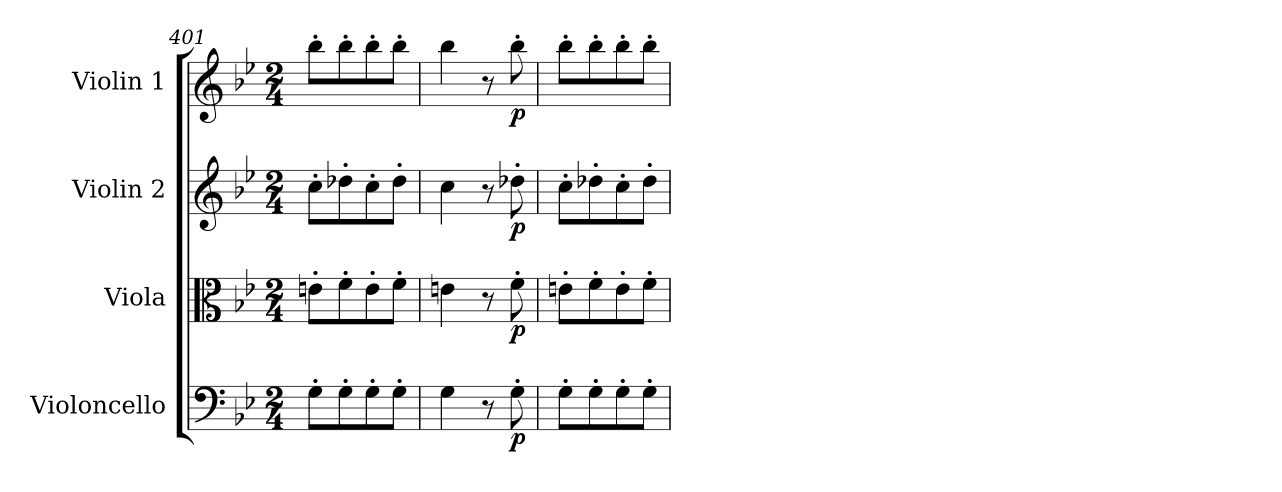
**kern	**dynam	**kern	**dynam	**kern	**dynam	**kern	**dynam
*part4	*part4	*part3	*part3	*part2	*part2	*part1	*part1
*staff4	*staff4	*staff3	*staff3	*staff2	*staff2	*staff1	*staff1
*I"Violoncello	*	*I"Viola	*	*I"Violin 2	*	*I"Violin 1	*
*I'Vc	*	*I'Vla	*	*I'Vln	*	*I'Vln	*
*clefF4	*	*clefC3	*	*clefG2	*	*clefG2	*
*k[b-e-]	*	*k[b-e-]	*	*k[b-e-]	*	*k[b-e-]	*
*M2/4	*	*M2/4	*	*M2/4	*	*M2/4	*
=401	=401	=401	=401	=401	=401	=401	=401
8G'\L	.	8en'\L	.	8cc'\L	.	8bb-'\L	.
8G'\	.	8f'\	.	8dd-X'\	.	8bb-'\	.
8G'\	.	8e'\	.	8cc'\	.	8bb-'\	.
8G'\J	.	8f'\J	.	8dd-'\J	.	8bb-'\J	.
=402	=402	=402	=402	=402	=402	=402	=402
4G\	.	4en\	.	4cc\	.	4bb-\	.
8r	.	8r	.	8r	.	8r	.
!	!LO:DY:b	!	!LO:DY:b	!	!LO:DY:b	!	!LO:DY:b
8G'\	p	8f'\	p	8dd-X'\	p	8bb-'\	p
=403	=403	=403	=403	=403	=403	=403	=403
8G'\L	.	8en'\L	.	8cc'\L	.	8bb-'\L	.
8G'\	.	8f'\	.	8dd-X'\	.	8bb-'\	.
8G'\	.	8e'\	.	8cc'\	.	8bb-'\	.
8G'\J	.	8f'\J	.	8dd-'\J	.	8bb-'\J	.
=	=	=	=	=	=	=	=
*-	*-	*-	*-	*-	*-	*-	*-
